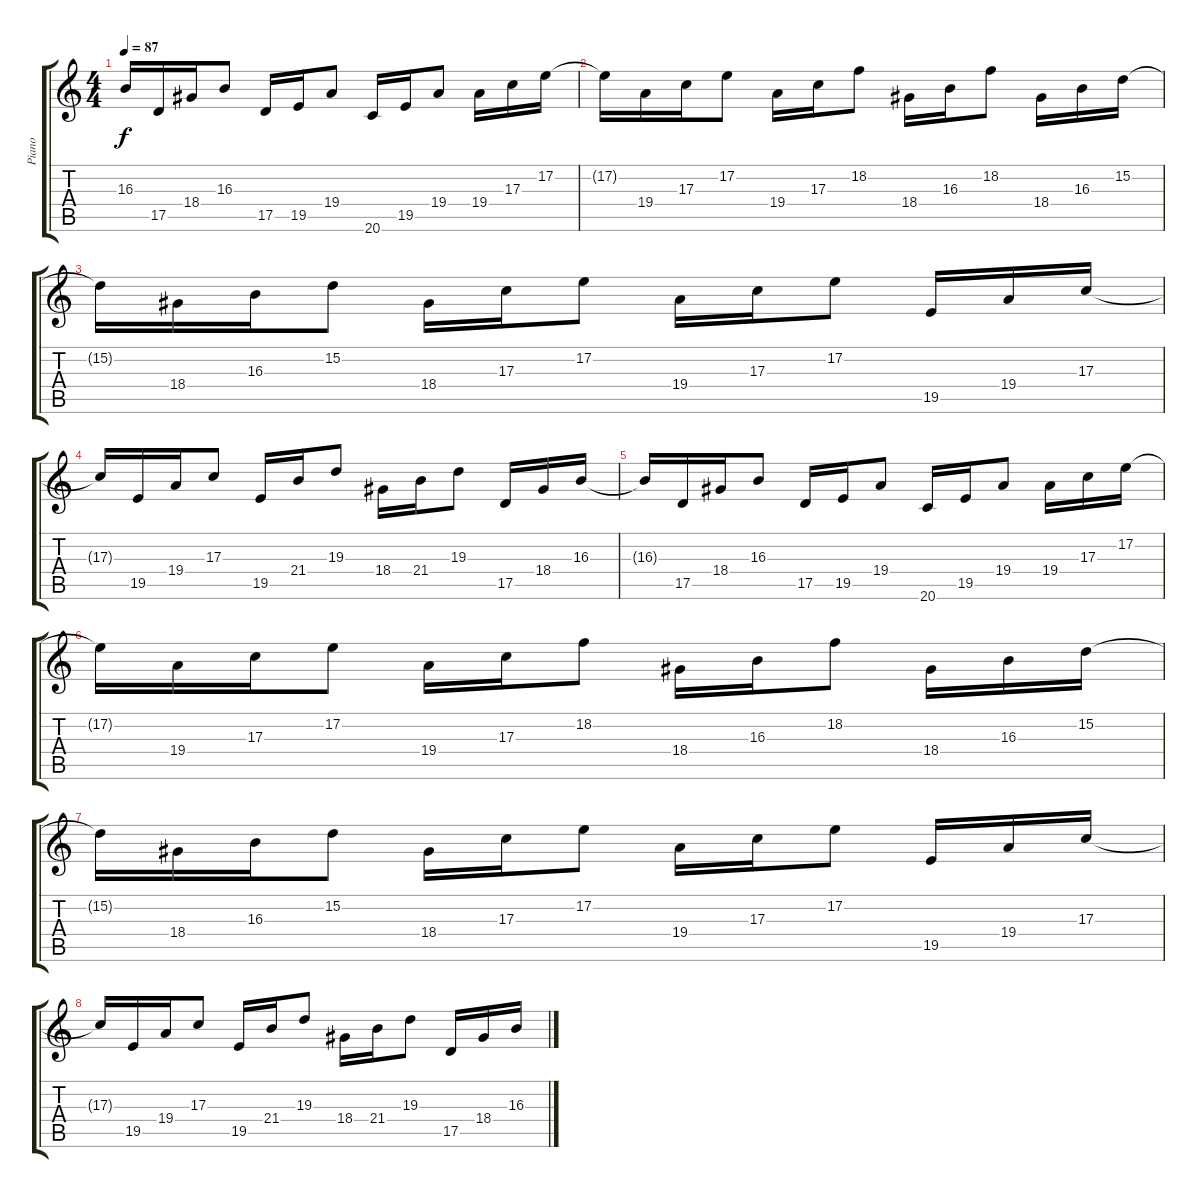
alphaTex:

\track ("Piano" "Piano") {instrument acousticgrandpiano}
\staff {score tabs}
\tuning (E4 B3 G3 D3 A2 E2) {hide}
\ts (4 4)
\tempo 87
\clef g2
\ks c
16.3{t}.16{dy f} 17.5.16 18.4.16 16.3.8 17.5.16 19.5.16 19.4.8 20.6.16 19.5.16 19.4.8 19.4.16 17.3.16 17.2.16 |
17.2{t}.16 19.4.16 17.3.16 17.2.8 19.4.16 17.3.16 18.2.8 18.4.16 16.3.16 18.2.8 18.4.16 16.3.16 15.2.16 |
15.2{t}.16 18.4.16 16.3.16 15.2.8 18.4.16 17.3.16 17.2.8 19.4.16 17.3.16 17.2.8 19.5.16 19.4.16 17.3.16 |
17.3{t}.16 19.5.16 19.4.16 17.3.8 19.5.16 21.4.16 19.3.8 18.4.16 21.4.16 19.3.8 17.5.16 18.4.16 16.3.16 |
16.3{t}.16 17.5.16 18.4.16 16.3.8 17.5.16 19.5.16 19.4.8 20.6.16 19.5.16 19.4.8 19.4.16 17.3.16 17.2.16 |
17.2{t}.16 19.4.16 17.3.16 17.2.8 19.4.16 17.3.16 18.2.8 18.4.16 16.3.16 18.2.8 18.4.16 16.3.16 15.2.16 |
15.2{t}.16 18.4.16 16.3.16 15.2.8 18.4.16 17.3.16 17.2.8 19.4.16 17.3.16 17.2.8 19.5.16 19.4.16 17.3.16 |
17.3{t}.16 19.5.16 19.4.16 17.3.8 19.5.16 21.4.16 19.3.8 18.4.16 21.4.16 19.3.8 17.5.16 18.4.16 16.3.16
